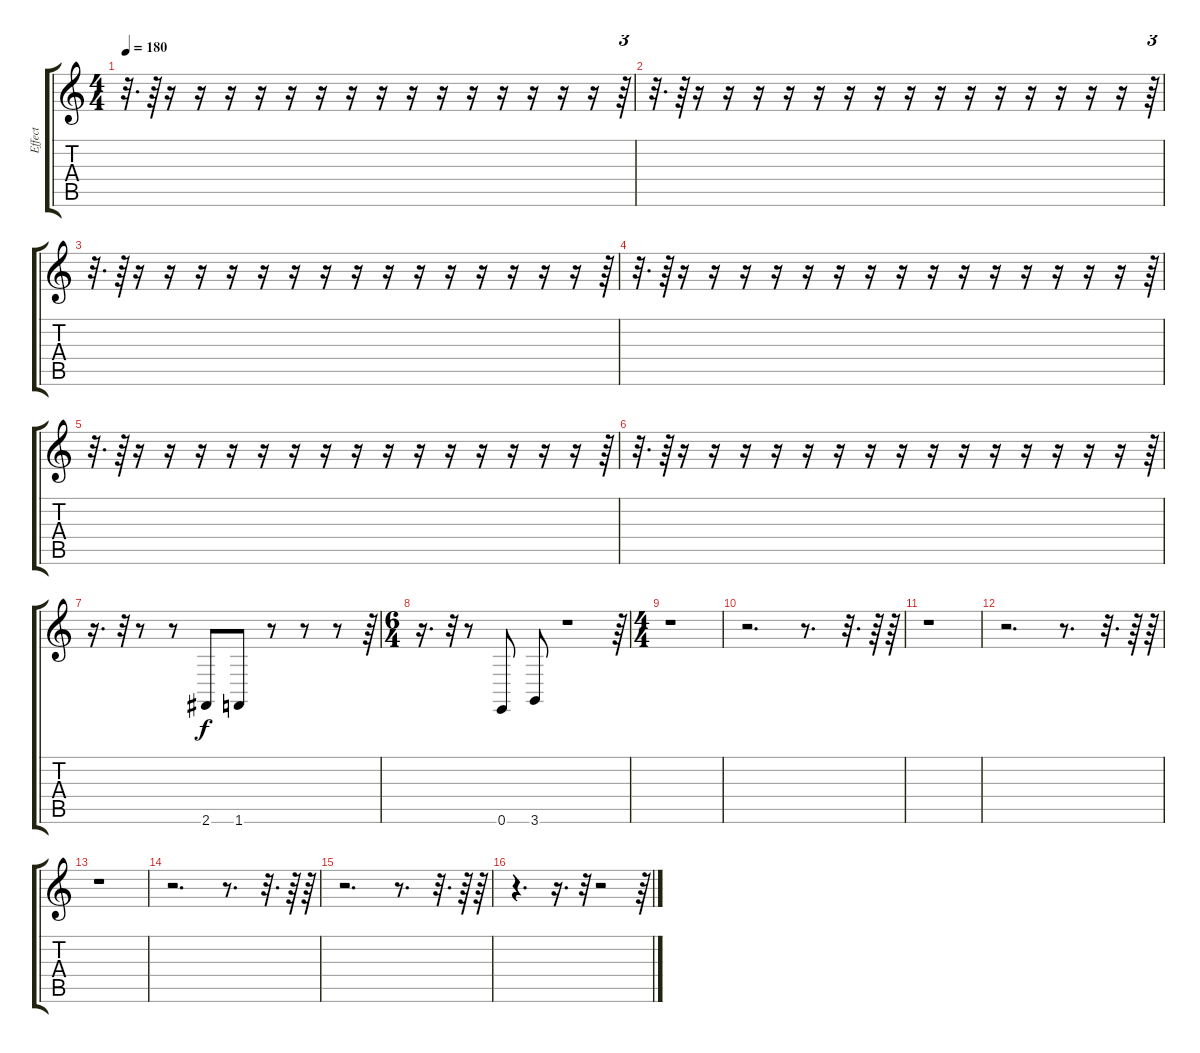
\track ("Effect" "Effect") {instrument fx3crystal}
\staff {score tabs}
\tuning (E4 B3 G3 D3 A2 E2) {hide}
\ts (4 4)
\tempo 180
\clef g2
\ks c
r.32{d dy f} r.64 r.16 r.16 r.16 r.16 r.16 r.16 r.16 r.16 r.16 r.16 r.16 r.16 r.16 r.16 r.16 r.64{tu (3 2)} |
r.32{d} r.64 r.16 r.16 r.16 r.16 r.16 r.16 r.16 r.16 r.16 r.16 r.16 r.16 r.16 r.16 r.16 r.64{tu (3 2)} |
r.32{d} r.64 r.16 r.16 r.16 r.16 r.16 r.16 r.16 r.16 r.16 r.16 r.16 r.16 r.16 r.16 r.16 r.64{tu (3 2)} |
r.32{d} r.64 r.16 r.16 r.16 r.16 r.16 r.16 r.16 r.16 r.16 r.16 r.16 r.16 r.16 r.16 r.16 r.64{tu (3 2)} |
r.32{d} r.64 r.16 r.16 r.16 r.16 r.16 r.16 r.16 r.16 r.16 r.16 r.16 r.16 r.16 r.16 r.16 r.64{tu (3 2)} |
r.32{d} r.64 r.16 r.16 r.16 r.16 r.16 r.16 r.16 r.16 r.16 r.16 r.16 r.16 r.16 r.16 r.16 r.64{tu (3 2)} |
r.16{d} r.32{tu (3 2)} r.8 r.8 2.6.8 1.6.8 r.8 r.8 r.8 r.64{tu (3 2)} |
\ts (6 4)
r.16{d} r.32{tu (3 2)} r.8 0.6.8 3.6.8 r.1 r.64{tu (3 2)} |
\ts (4 4)
r.1 |
r.2{d} r.8{d} r.32{d} r.64 r.64{tu (3 2)} |
r.1 |
r.2{d} r.8{d} r.32{d} r.64 r.64{tu (3 2)} |
r.1 |
r.2{d} r.8{d} r.32{d} r.64 r.64{tu (3 2)} |
r.2{d} r.8{d} r.32{d} r.64 r.64{tu (3 2)} |
r.4{d} r.16{d} r.32{tu (3 2)} r.2 r.64{tu (3 2)}
